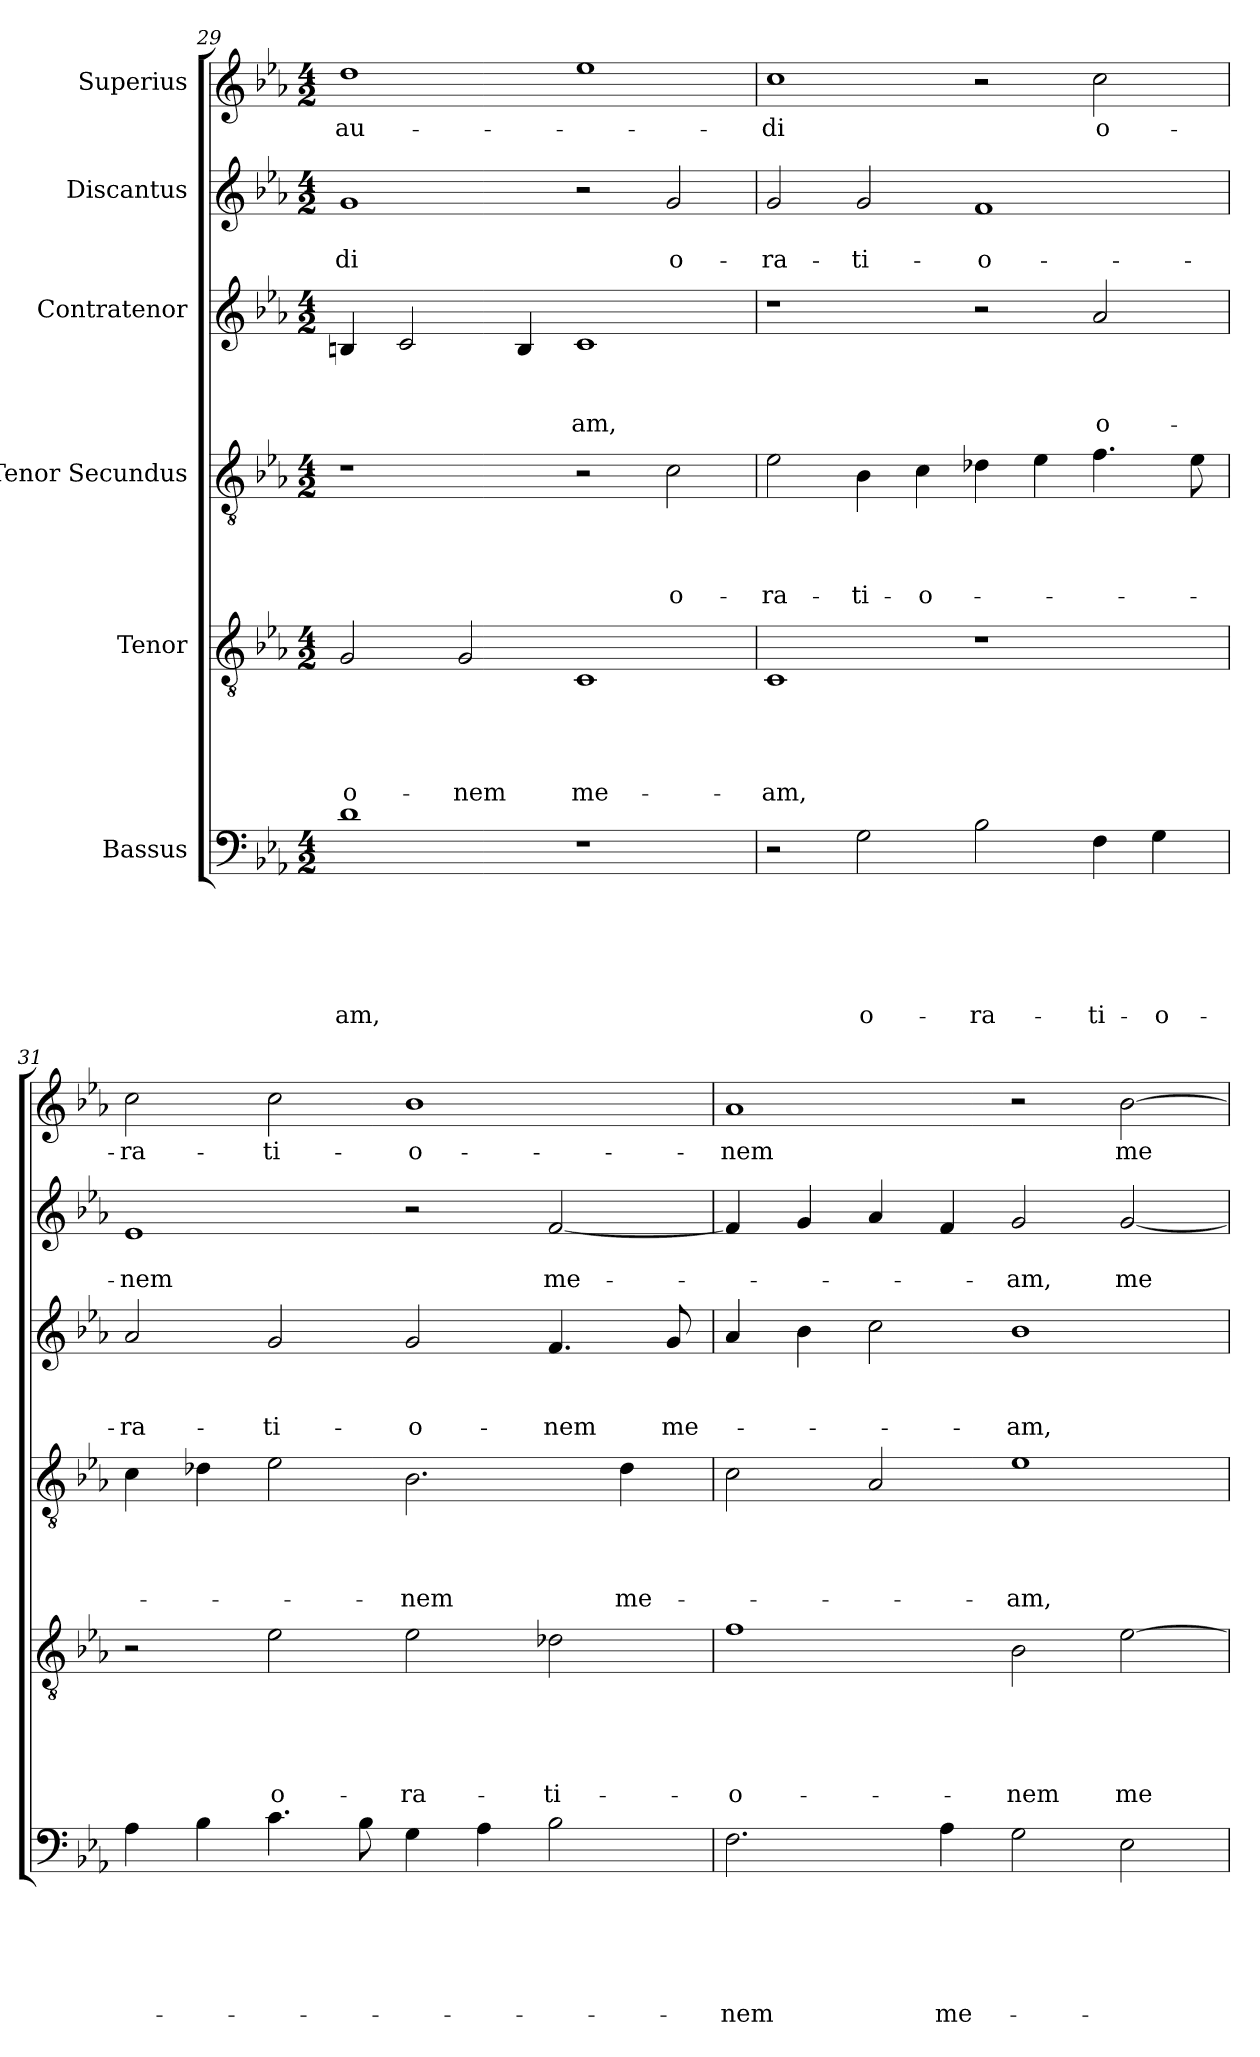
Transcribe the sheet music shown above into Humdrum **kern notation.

**kern	**text	**text	**text	**text	**text	**text	**kern	**text	**text	**text	**text	**text	**kern	**text	**text	**text	**text	**kern	**text	**text	**text	**kern	**text	**text	**kern	**text
*part6	*part6	*part6	*part6	*part6	*part6	*part6	*part5	*part5	*part5	*part5	*part5	*part5	*part4	*part4	*part4	*part4	*part4	*part3	*part3	*part3	*part3	*part2	*part2	*part2	*part1	*part1
*staff6	*staff6	*staff6	*staff6	*staff6	*staff6	*staff6	*staff5	*staff5	*staff5	*staff5	*staff5	*staff5	*staff4	*staff4	*staff4	*staff4	*staff4	*staff3	*staff3	*staff3	*staff3	*staff2	*staff2	*staff2	*staff1	*staff1
*I"Bassus	*	*	*	*	*	*	*I"Tenor	*	*	*	*	*	*I"Tenor Secundus	*	*	*	*	*I"Contratenor	*	*	*	*I"Discantus	*	*	*I"Superius	*
!!LO:LB:g=z
*clefF4	*	*	*	*	*	*	*clefGv2	*	*	*	*	*	*clefGv2	*	*	*	*	*clefG2	*	*	*	*clefG2	*	*	*clefG2	*
*k[b-e-a-]	*	*	*	*	*	*	*k[b-e-a-]	*	*	*	*	*	*k[b-e-a-]	*	*	*	*	*k[b-e-a-]	*	*	*	*k[b-e-a-]	*	*	*k[b-e-a-]	*
*E-:	*	*	*	*	*	*	*E-:	*	*	*	*	*	*E-:	*	*	*	*	*E-:	*	*	*	*E-:	*	*	*E-:	*
*M4/2	*	*	*	*	*	*	*M4/2	*	*	*	*	*	*M4/2	*	*	*	*	*M4/2	*	*	*	*M4/2	*	*	*M4/2	*
=29	=29	=29	=29	=29	=29	=29	=29	=29	=29	=29	=29	=29	=29	=29	=29	=29	=29	=29	=29	=29	=29	=29	=29	=29	=29	=29
!	!	!	!	!	!	!LO:LY:b	!	!	!	!	!	!LO:LY:b	!	!	!	!	!	!	!	!	!	!	!	!LO:LY:b:rj	!	!LO:LY:b
1d	.	.	.	.	.	-am,	2G/	.	.	.	.	-o-	1r	.	.	.	.	4Bn/	.	.	.	1g	.	-di	1dd	-au-
.	.	.	.	.	.	.	.	.	.	.	.	.	.	.	.	.	.	2c/	.	.	.	.	.	.	.	.
!	!	!	!	!	!	!	!	!	!	!	!	!LO:LY:b	!	!	!	!	!	!	!	!	!	!	!	!	!	!
.	.	.	.	.	.	.	2G/	.	.	.	.	-nem	.	.	.	.	.	.	.	.	.	.	.	.	.	.
.	.	.	.	.	.	.	.	.	.	.	.	.	.	.	.	.	.	4B/	.	.	.	.	.	.	.	.
!	!	!	!	!	!	!	!	!	!	!	!	!LO:LY:b	!	!	!	!	!	!	!	!	!LO:LY:b	!	!	!	!	!
1r	.	.	.	.	.	.	1C	.	.	.	.	me-	2r	.	.	.	.	1c	.	.	-am,	2r	.	.	1ee-	.
!	!	!	!	!	!	!	!	!	!	!	!	!	!	!	!	!	!LO:LY:b	!	!	!	!	!	!	!LO:LY:b	!	!
.	.	.	.	.	.	.	.	.	.	.	.	.	2c\	.	.	.	o-	.	.	.	.	2g/	.	o-	.	.
=30	=30	=30	=30	=30	=30	=30	=30	=30	=30	=30	=30	=30	=30	=30	=30	=30	=30	=30	=30	=30	=30	=30	=30	=30	=30	=30
!	!	!	!	!	!	!	!	!	!	!	!	!LO:LY:b	!	!	!	!	!LO:LY:b	!	!	!	!	!	!	!LO:LY:b	!	!LO:LY:b
2r	.	.	.	.	.	.	1C	.	.	.	.	-am,	2e-\	.	.	.	-ra-	1r	.	.	.	2g/	.	-ra-	1cc	-di
!	!	!	!	!	!	!LO:LY:b	!	!	!	!	!	!	!	!	!	!	!LO:LY:b:rj	!	!	!	!	!	!	!LO:LY:b	!	!
2G\	.	.	.	.	.	o-	.	.	.	.	.	.	4B-\	.	.	.	-ti-	.	.	.	.	2g/	.	-ti-	.	.
!	!	!	!	!	!	!	!	!	!	!	!	!	!	!	!	!	!LO:LY:b:rj	!	!	!	!	!	!	!	!	!
.	.	.	.	.	.	.	.	.	.	.	.	.	4c\	.	.	.	-o-	.	.	.	.	.	.	.	.	.
!	!	!	!	!	!	!LO:LY:b	!	!	!	!	!	!	!	!	!	!	!	!	!	!	!	!	!	!LO:LY:b:rj	!	!
2B-\	.	.	.	.	.	-ra-	1r	.	.	.	.	.	4d-X\	.	.	.	.	2r	.	.	.	1f	.	-o-	2r	.
.	.	.	.	.	.	.	.	.	.	.	.	.	4e-\	.	.	.	.	.	.	.	.	.	.	.	.	.
!	!	!	!	!	!	!LO:LY:b	!	!	!	!	!	!	!	!	!	!	!	!	!	!	!LO:LY:b	!	!	!	!	!LO:LY:b
4F\	.	.	.	.	.	-ti-	.	.	.	.	.	.	4.f\	.	.	.	.	2a-/	.	.	o-	.	.	.	2cc\	o-
!	!	!	!	!	!	!LO:LY:b	!	!	!	!	!	!	!	!	!	!	!	!	!	!	!	!	!	!	!	!
4G\	.	.	.	.	.	-o-	.	.	.	.	.	.	.	.	.	.	.	.	.	.	.	.	.	.	.	.
.	.	.	.	.	.	.	.	.	.	.	.	.	8e-\	.	.	.	.	.	.	.	.	.	.	.	.	.
=31	=31	=31	=31	=31	=31	=31	=31	=31	=31	=31	=31	=31	=31	=31	=31	=31	=31	=31	=31	=31	=31	=31	=31	=31	=31	=31
!	!	!	!	!	!	!	!	!	!	!	!	!	!	!	!	!	!	!	!	!	!LO:LY:b	!	!	!LO:LY:b	!	!LO:LY:b
4A-\	.	.	.	.	.	.	2r	.	.	.	.	.	4c\	.	.	.	.	2a-/	.	.	-ra-	1e-	.	-nem	2cc\	-ra-
4B-\	.	.	.	.	.	.	.	.	.	.	.	.	4d-X\	.	.	.	.	.	.	.	.	.	.	.	.	.
!	!	!	!	!	!	!	!	!	!	!	!	!LO:LY:b	!	!	!	!	!	!	!	!	!LO:LY:b	!	!	!	!	!LO:LY:b
4.c\	.	.	.	.	.	.	2e-\	.	.	.	.	o-	2e-\	.	.	.	.	2g/	.	.	-ti-	.	.	.	2cc\	-ti-
8B-\	.	.	.	.	.	.	.	.	.	.	.	.	.	.	.	.	.	.	.	.	.	.	.	.	.	.
!	!	!	!	!	!	!	!	!	!	!	!	!LO:LY:b	!	!	!	!	!LO:LY:b	!	!	!	!LO:LY:b	!	!	!	!	!LO:LY:b:rj
4G\	.	.	.	.	.	.	2e-\	.	.	.	.	-ra-	2.B-\	.	.	.	-nem	2g/	.	.	-o-	2r	.	.	1b-	-o-
4A-\	.	.	.	.	.	.	.	.	.	.	.	.	.	.	.	.	.	.	.	.	.	.	.	.	.	.
!	!	!	!	!	!	!	!	!	!	!	!	!LO:LY:b	!	!	!	!	!	!	!	!	!LO:LY:b	!	!	!LO:LY:b	!	!
2B-\	.	.	.	.	.	.	2d-X\	.	.	.	.	-ti-	.	.	.	.	.	4.f/	.	.	-nem	[<2f/	.	me-	.	.
!	!	!	!	!	!	!	!	!	!	!	!	!	!	!	!	!	!LO:LY:b	!	!	!	!	!	!	!	!	!
.	.	.	.	.	.	.	.	.	.	.	.	.	4d-\	.	.	.	me-	.	.	.	.	.	.	.	.	.
!	!	!	!	!	!	!	!	!	!	!	!	!	!	!	!	!	!	!	!	!	!LO:LY:b	!	!	!	!	!
.	.	.	.	.	.	.	.	.	.	.	.	.	.	.	.	.	.	8g/	.	.	me-	.	.	.	.	.
=32	=32	=32	=32	=32	=32	=32	=32	=32	=32	=32	=32	=32	=32	=32	=32	=32	=32	=32	=32	=32	=32	=32	=32	=32	=32	=32
!	!	!	!	!	!	!LO:LY:b	!	!	!	!	!	!LO:LY:b:rj	!	!	!	!	!	!	!	!	!	!	!	!	!	!LO:LY:b
2.F\	.	.	.	.	.	-nem	1f	.	.	.	.	-o-	2c\	.	.	.	.	4a-/	.	.	.	4f/]	.	.	1a-	-nem
.	.	.	.	.	.	.	.	.	.	.	.	.	.	.	.	.	.	4b-\	.	.	.	4g/	.	.	.	.
.	.	.	.	.	.	.	.	.	.	.	.	.	2A-/	.	.	.	.	2cc\	.	.	.	4a-/	.	.	.	.
!	!	!	!	!	!	!LO:LY:b	!	!	!	!	!	!	!	!	!	!	!	!	!	!	!	!	!	!	!	!
4A-\	.	.	.	.	.	me-	.	.	.	.	.	.	.	.	.	.	.	.	.	.	.	4f/	.	.	.	.
!	!	!	!	!	!	!	!	!	!	!	!	!LO:LY:b	!	!	!	!	!LO:LY:b	!	!	!	!LO:LY:b	!	!	!LO:LY:b	!	!
2G\	.	.	.	.	.	.	2B-\	.	.	.	.	-nem	1e-	.	.	.	-am,	1b-	.	.	-am,	2g/	.	-am,	2r	.
!	!	!	!	!	!	!	!	!	!	!	!	!LO:LY:b	!	!	!	!	!	!	!	!	!	!	!	!LO:LY:b	!	!LO:LY:b
2E-\	.	.	.	.	.	.	[>2e-\	.	.	.	.	me-	.	.	.	.	.	.	.	.	.	[>2g/	.	me-	[>2b-\	me-
=	=	=	=	=	=	=	=	=	=	=	=	=	=	=	=	=	=	=	=	=	=	=	=	=	=	=
*-	*-	*-	*-	*-	*-	*-	*-	*-	*-	*-	*-	*-	*-	*-	*-	*-	*-	*-	*-	*-	*-	*-	*-	*-	*-	*-
